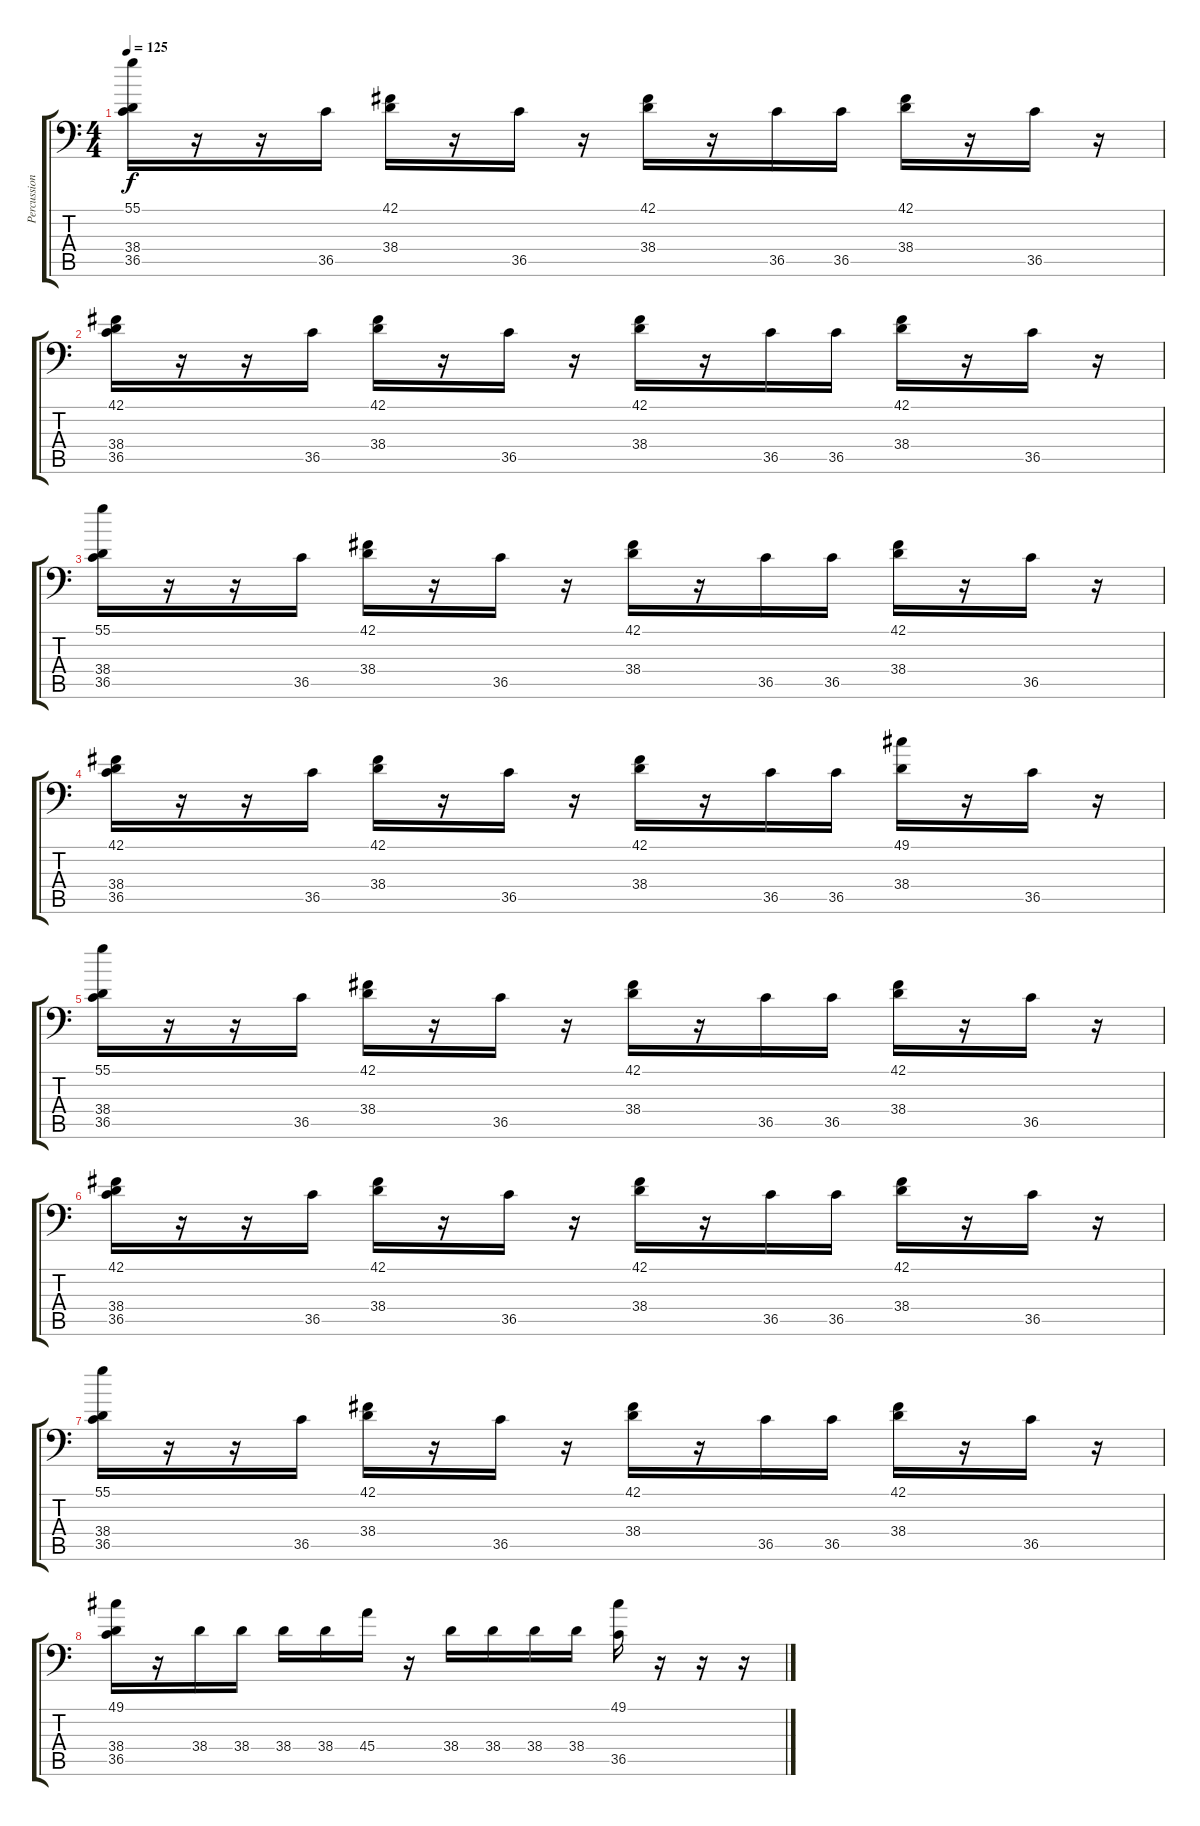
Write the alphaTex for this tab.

\track ("Percussions" "Percussion") {instrument acousticgrandpiano}
\staff {score tabs}
\tuning (C-1 C-1 C-1 C-1 C-1 C-1) {hide}
\ts (4 4)
\tempo 125
\clef f4
\ks c
(55.1 38.4 36.5).16{dy f} r.16 r.16 36.5.16 (42.1 38.4).16 r.16 36.5.16 r.16 (42.1 38.4).16 r.16 36.5.16 36.5.16 (42.1 38.4).16 r.16 36.5.16 r.16 |
(42.1 38.4 36.5).16 r.16 r.16 36.5.16 (42.1 38.4).16 r.16 36.5.16 r.16 (42.1 38.4).16 r.16 36.5.16 36.5.16 (42.1 38.4).16 r.16 36.5.16 r.16 |
(55.1 38.4 36.5).16 r.16 r.16 36.5.16 (42.1 38.4).16 r.16 36.5.16 r.16 (42.1 38.4).16 r.16 36.5.16 36.5.16 (42.1 38.4).16 r.16 36.5.16 r.16 |
(42.1 38.4 36.5).16 r.16 r.16 36.5.16 (42.1 38.4).16 r.16 36.5.16 r.16 (42.1 38.4).16 r.16 36.5.16 36.5.16 (49.1 38.4).16 r.16 36.5.16 r.16 |
(55.1 38.4 36.5).16 r.16 r.16 36.5.16 (42.1 38.4).16 r.16 36.5.16 r.16 (42.1 38.4).16 r.16 36.5.16 36.5.16 (42.1 38.4).16 r.16 36.5.16 r.16 |
(42.1 38.4 36.5).16 r.16 r.16 36.5.16 (42.1 38.4).16 r.16 36.5.16 r.16 (42.1 38.4).16 r.16 36.5.16 36.5.16 (42.1 38.4).16 r.16 36.5.16 r.16 |
(55.1 38.4 36.5).16 r.16 r.16 36.5.16 (42.1 38.4).16 r.16 36.5.16 r.16 (42.1 38.4).16 r.16 36.5.16 36.5.16 (42.1 38.4).16 r.16 36.5.16 r.16 |
(49.1 38.4 36.5).16 r.16 38.4.16 38.4.16 38.4.16 38.4.16 45.4.16 r.16 38.4.16 38.4.16 38.4.16 38.4.16 (49.1 36.5).16 r.16 r.16 r.16
